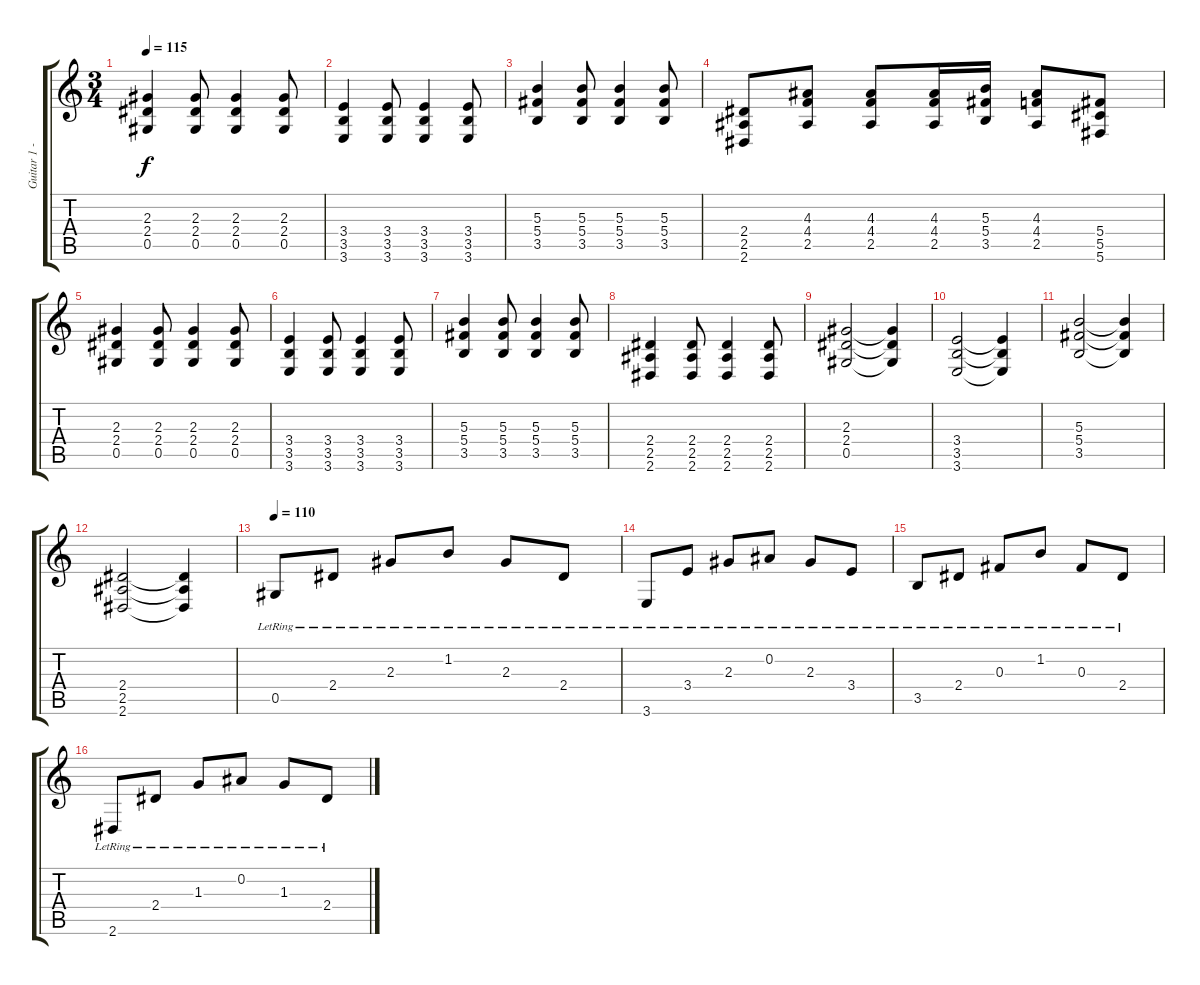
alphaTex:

\track ("Guitar 1 - Daron" "Guitar 1 -") {instrument electricguitarclean}
\staff {score tabs}
\tuning (Eb4 Bb3 Gb3 Db3 Ab2 Db2) {hide}
\ts (3 4)
\tempo 115
\clef g2
\ks c
(2.3 2.4 0.5).4{dy f} (2.3 2.4 0.5).8 (2.3 2.4 0.5).4 (2.3 2.4 0.5).8 |
(3.4 3.5 3.6).4 (3.4 3.5 3.6).8 (3.4 3.5 3.6).4 (3.4 3.5 3.6).8 |
(5.3 5.4 3.5).4 (5.3 5.4 3.5).8 (5.3 5.4 3.5).4 (5.3 5.4 3.5).8 |
(2.4 2.5 2.6).8 (4.3 4.4 2.5).8 (4.3 4.4 2.5).8 (4.3 4.4 2.5).16 (5.3 5.4 3.5).16 (4.3 4.4 2.5).8 (5.4 5.5 5.6).8 |
(2.3 2.4 0.5).4 (2.3 2.4 0.5).8 (2.3 2.4 0.5).4 (2.3 2.4 0.5).8 |
(3.4 3.5 3.6).4 (3.4 3.5 3.6).8 (3.4 3.5 3.6).4 (3.4 3.5 3.6).8 |
(5.3 5.4 3.5).4 (5.3 5.4 3.5).8 (5.3 5.4 3.5).4 (5.3 5.4 3.5).8 |
(2.4 2.5 2.6).4 (2.4 2.5 2.6).8 (2.4 2.5 2.6).4 (2.4 2.5 2.6).8 |
(2.3 2.4 0.5).2 (2.3{t} 2.4{t} 0.5{t}).4 |
(3.4 3.5 3.6).2 (3.4{t} 3.5{t} 3.6{t}).4 |
(5.3 5.4 3.5).2 (5.3{t} 5.4{t} 3.5{t}).4 |
(2.4 2.5 2.6).2 (2.4{t} 2.5{t} 2.6{t}).4 |
\tempo 105
\tempo 110
0.5{lr}.8{instrument electricguitarclean} 2.4{lr}.8 2.3{lr}.8 1.2{lr}.8 2.3{lr}.8 2.4{lr}.8 |
3.6{lr}.8 3.4{lr}.8 2.3{lr}.8 0.2{lr}.8 2.3{lr}.8 3.4{lr}.8 |
3.5{lr}.8 2.4{lr}.8 0.3{lr}.8 1.2{lr}.8 0.3{lr}.8 2.4{lr}.8 |
2.6{lr}.8 2.4{lr}.8 1.3{lr}.8 0.2{lr}.8 1.3{lr}.8 2.4{lr}.8
